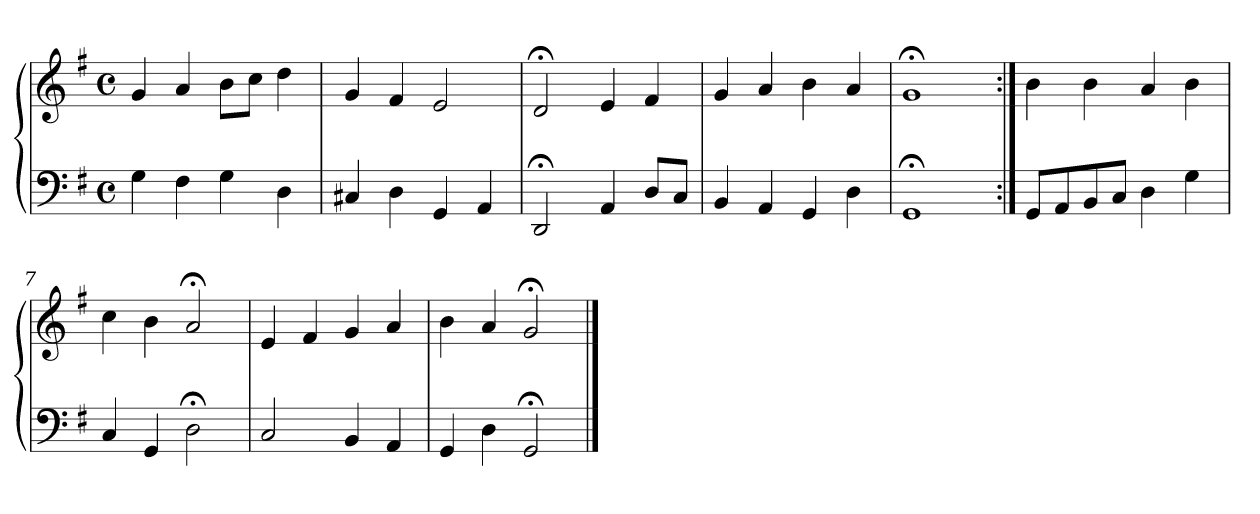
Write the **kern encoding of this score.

**kern	**kern
*part1	*part1
*staff2	*staff1
*clefF4	*clefG2
*k[f#]	*k[f#]
*M4/4	*M4/4
*met(c)	*met(c)
=1	=1
4G	4g
4F#	4a
4G	8bL
.	8ccJ
4D	4dd
=2	=2
4C#X	4g
4D	4f#
4GG	2e
4AA	.
=3	=3
2DD;<	2d;<
4AA	4e
8DL	4f#
8CJ	.
=4	=4
4BB	4g
4AA	4a
4GG	4b
4D	4a
=5	=5
1GG;<	1g;<
=6:|!	=6:|!
8GGL	4b
8AA	.
8BB	4b
8CJ	.
4D	4a
4G	4b
=7	=7
4C	4cc
4GG	4b
2D;<	2a;<
!!LO:LB:g=z
=8	=8
2C	4e
.	4f#
4BB	4g
4AA	4a
=9	=9
4GG	4b
4D	4a
2GG;<	2g;<
==	==
*-	*-
